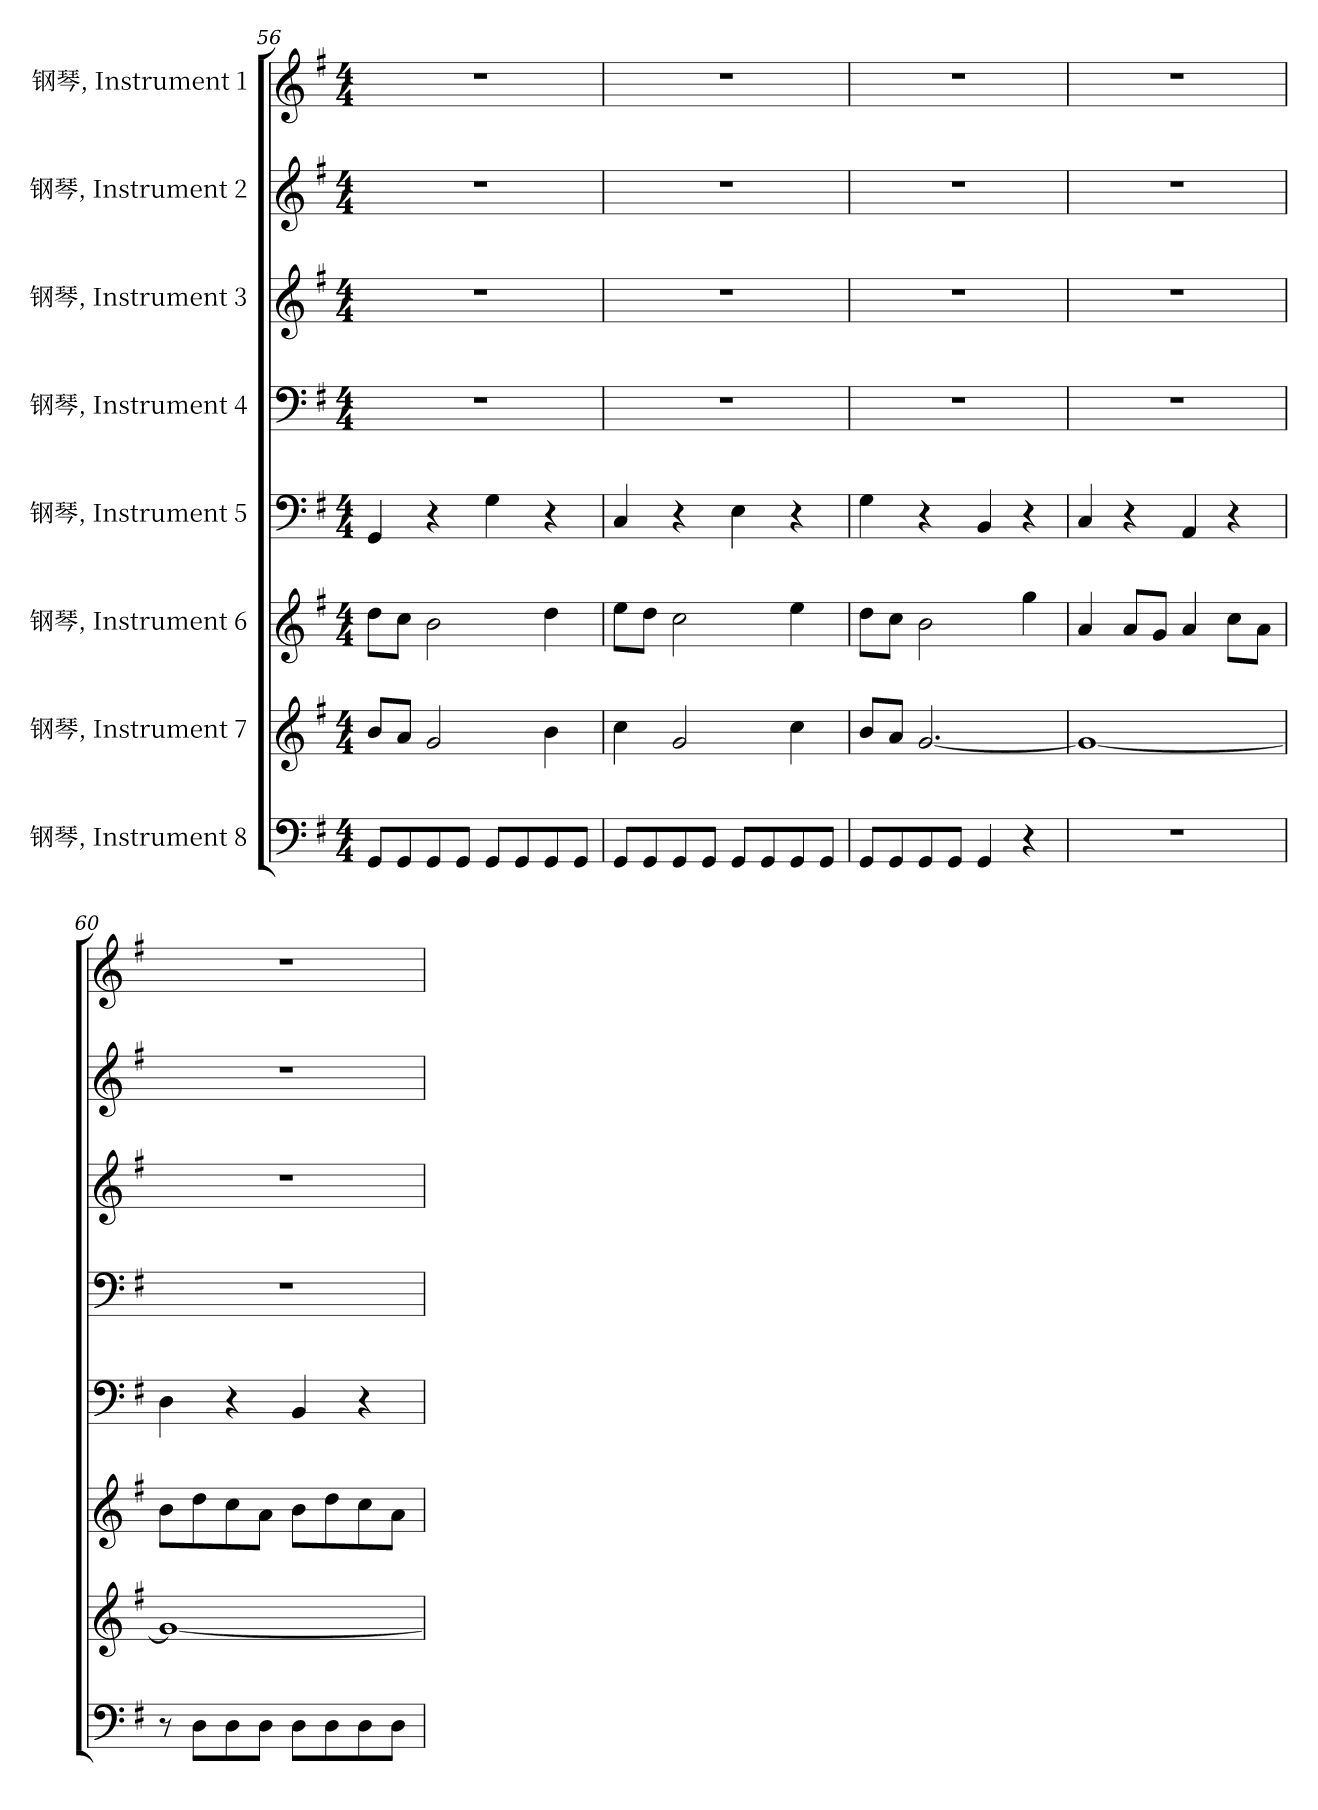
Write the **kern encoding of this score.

**kern	**kern	**kern	**kern	**kern	**kern	**kern	**kern
*part8	*part7	*part6	*part5	*part4	*part3	*part2	*part1
*staff8	*staff7	*staff6	*staff5	*staff4	*staff3	*staff2	*staff1
*I"钢琴, Instrument 8	*I"钢琴, Instrument 7	*I"钢琴, Instrument 6	*I"钢琴, Instrument 5	*I"钢琴, Instrument 4	*I"钢琴, Instrument 3	*I"钢琴, Instrument 2	*I"钢琴, Instrument 1
*clefF4	*clefG2	*clefG2	*clefF4	*clefF4	*clefG2	*clefG2	*clefG2
*k[f#]	*k[f#]	*k[f#]	*k[f#]	*k[f#]	*k[f#]	*k[f#]	*k[f#]
*M4/4	*M4/4	*M4/4	*M4/4	*M4/4	*M4/4	*M4/4	*M4/4
=56	=56	=56	=56	=56	=56	=56	=56
8GG/L	8b/L	8dd\L	4GG/	1r	1r	1r	1r
8GG/	8a/J	8cc\J	.	.	.	.	.
8GG/	2g/	2b\	4r	.	.	.	.
8GG/J	.	.	.	.	.	.	.
8GG/L	.	.	4G\	.	.	.	.
8GG/	.	.	.	.	.	.	.
8GG/	4b\	4dd\	4r	.	.	.	.
8GG/J	.	.	.	.	.	.	.
=57	=57	=57	=57	=57	=57	=57	=57
8GG/L	4cc\	8ee\L	4C/	1r	1r	1r	1r
8GG/	.	8dd\J	.	.	.	.	.
8GG/	2g/	2cc\	4r	.	.	.	.
8GG/J	.	.	.	.	.	.	.
8GG/L	.	.	4E\	.	.	.	.
8GG/	.	.	.	.	.	.	.
8GG/	4cc\	4ee\	4r	.	.	.	.
8GG/J	.	.	.	.	.	.	.
=58	=58	=58	=58	=58	=58	=58	=58
8GG/L	8b/L	8dd\L	4G\	1r	1r	1r	1r
8GG/	8a/J	8cc\J	.	.	.	.	.
8GG/	[2.g/	2b\	4r	.	.	.	.
8GG/J	.	.	.	.	.	.	.
4GG/	.	.	4BB/	.	.	.	.
4r	.	4gg\	4r	.	.	.	.
!!LO:PB:g=z
=59	=59	=59	=59	=59	=59	=59	=59
1r	1g_	4a/	4C/	1r	1r	1r	1r
.	.	8a/L	4r	.	.	.	.
.	.	8g/J	.	.	.	.	.
.	.	4a/	4AA/	.	.	.	.
.	.	8cc\L	4r	.	.	.	.
.	.	8a\J	.	.	.	.	.
=60	=60	=60	=60	=60	=60	=60	=60
8r	1g_	8b\L	4D\	1r	1r	1r	1r
8D\L	.	8dd\	.	.	.	.	.
8D\	.	8cc\	4r	.	.	.	.
8D\J	.	8a\J	.	.	.	.	.
8D\L	.	8b\L	4BB/	.	.	.	.
8D\	.	8dd\	.	.	.	.	.
8D\	.	8cc\	4r	.	.	.	.
8D\J	.	8a\J	.	.	.	.	.
=	=	=	=	=	=	=	=
*-	*-	*-	*-	*-	*-	*-	*-
